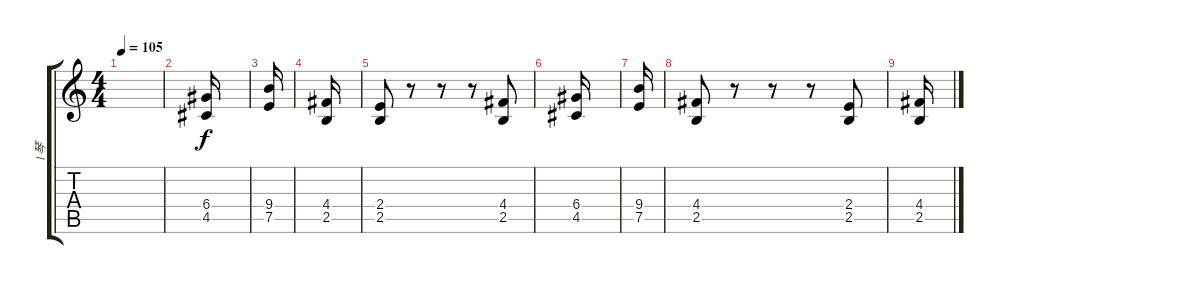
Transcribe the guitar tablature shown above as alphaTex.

\track ("1琴" "1琴") {instrument distortionguitar}
\staff {score tabs}
\tuning (E4 B3 G3 D3 A2 E2) {hide}
\ts (4 4)
\tempo 105
\clef g2
\ks c
|
(6.4 4.5).16 |
(9.4 7.5).16 |
(4.4 2.5).16 |
(2.4 2.5).8 r.8 r.8 r.8 (4.4 2.5).8 |
(6.4 4.5).16 |
(9.4 7.5).16 |
(4.4 2.5).8 r.8 r.8 r.8 (2.4 2.5).8 |
(4.4 2.5).16
